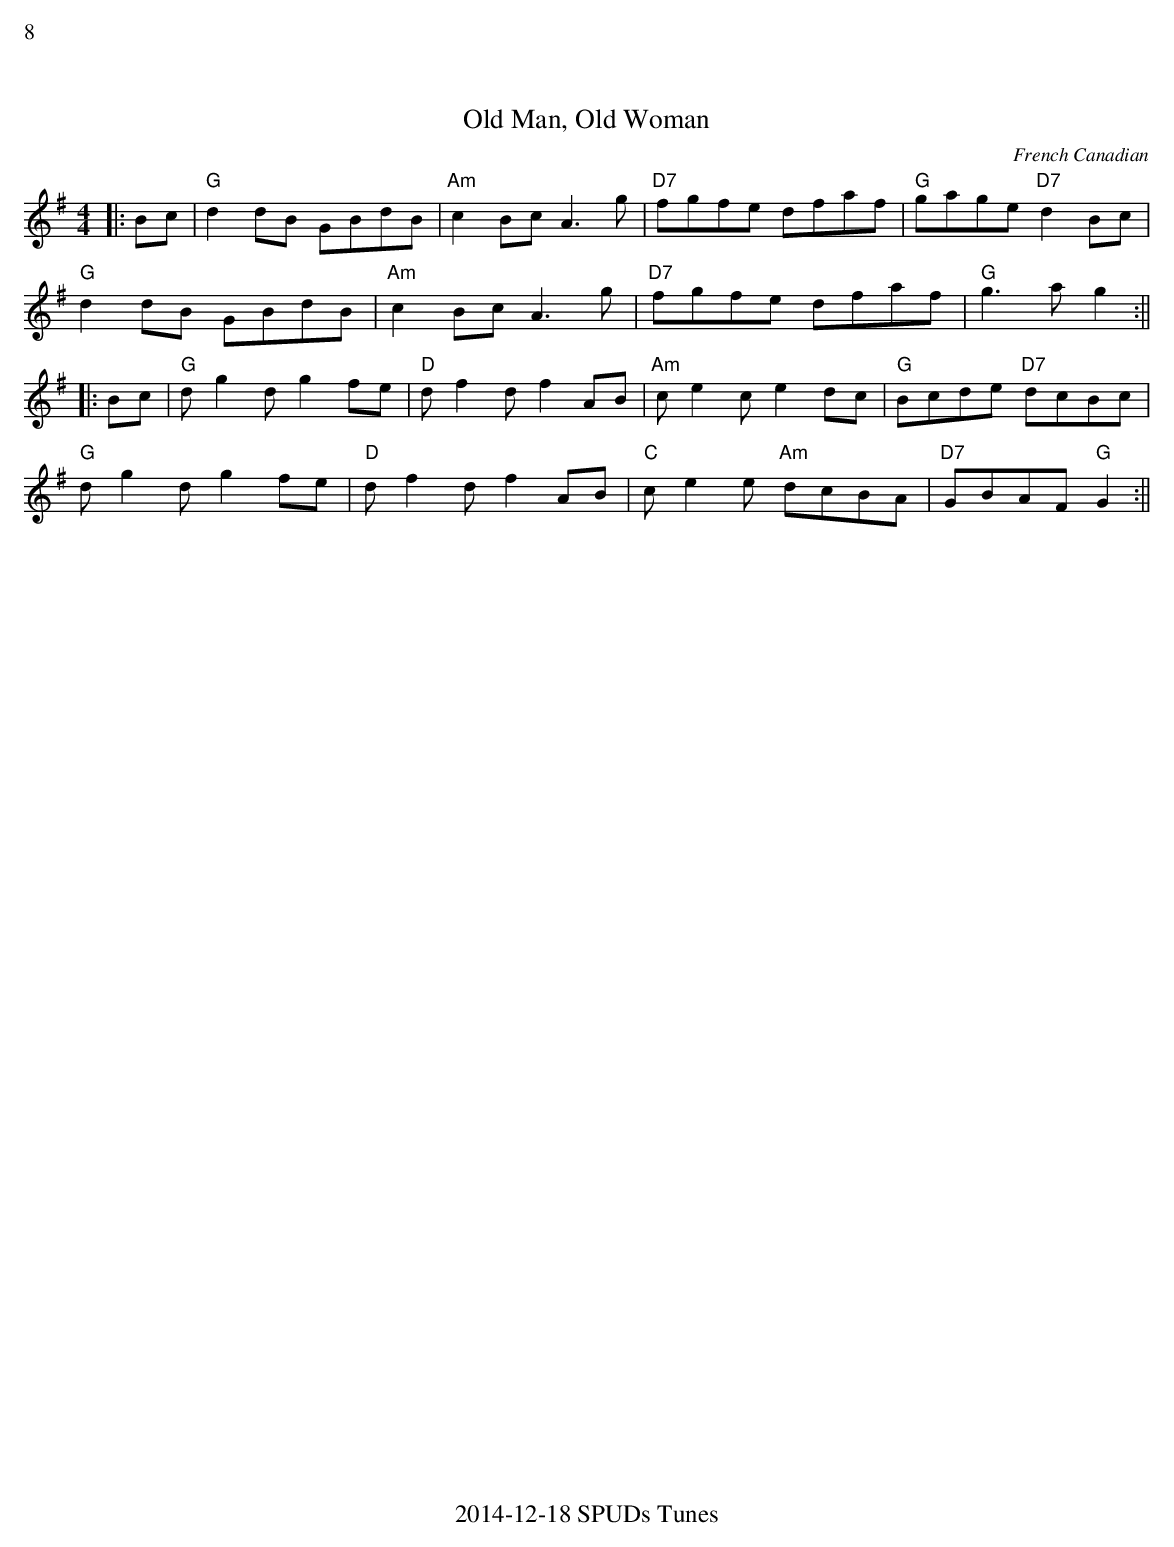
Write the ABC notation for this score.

X:1
%%text 8
T:Old Man, Old Woman
C:French Canadian
M:4/4
L:1/8
K:G
|: Bc | "G"d2dB GBdB | "Am"c2Bc A3g | "D7"fgfe dfaf | "G"gage "D7"d2Bc |
"G"d2dB GBdB | "Am"c2Bc A3g | "D7"fgfe dfaf | "G"g3a g2 :||
|: Bc | "G"dg2d g2fe | "D"df2d f2AB | "Am"ce2c e2dc | "G"Bcde "D7"dcBc |
"G"dg2d g2fe | "D"df2d f2AB | "C"ce2e "Am"dcBA | "D7"GBAF "G"G2 :||
